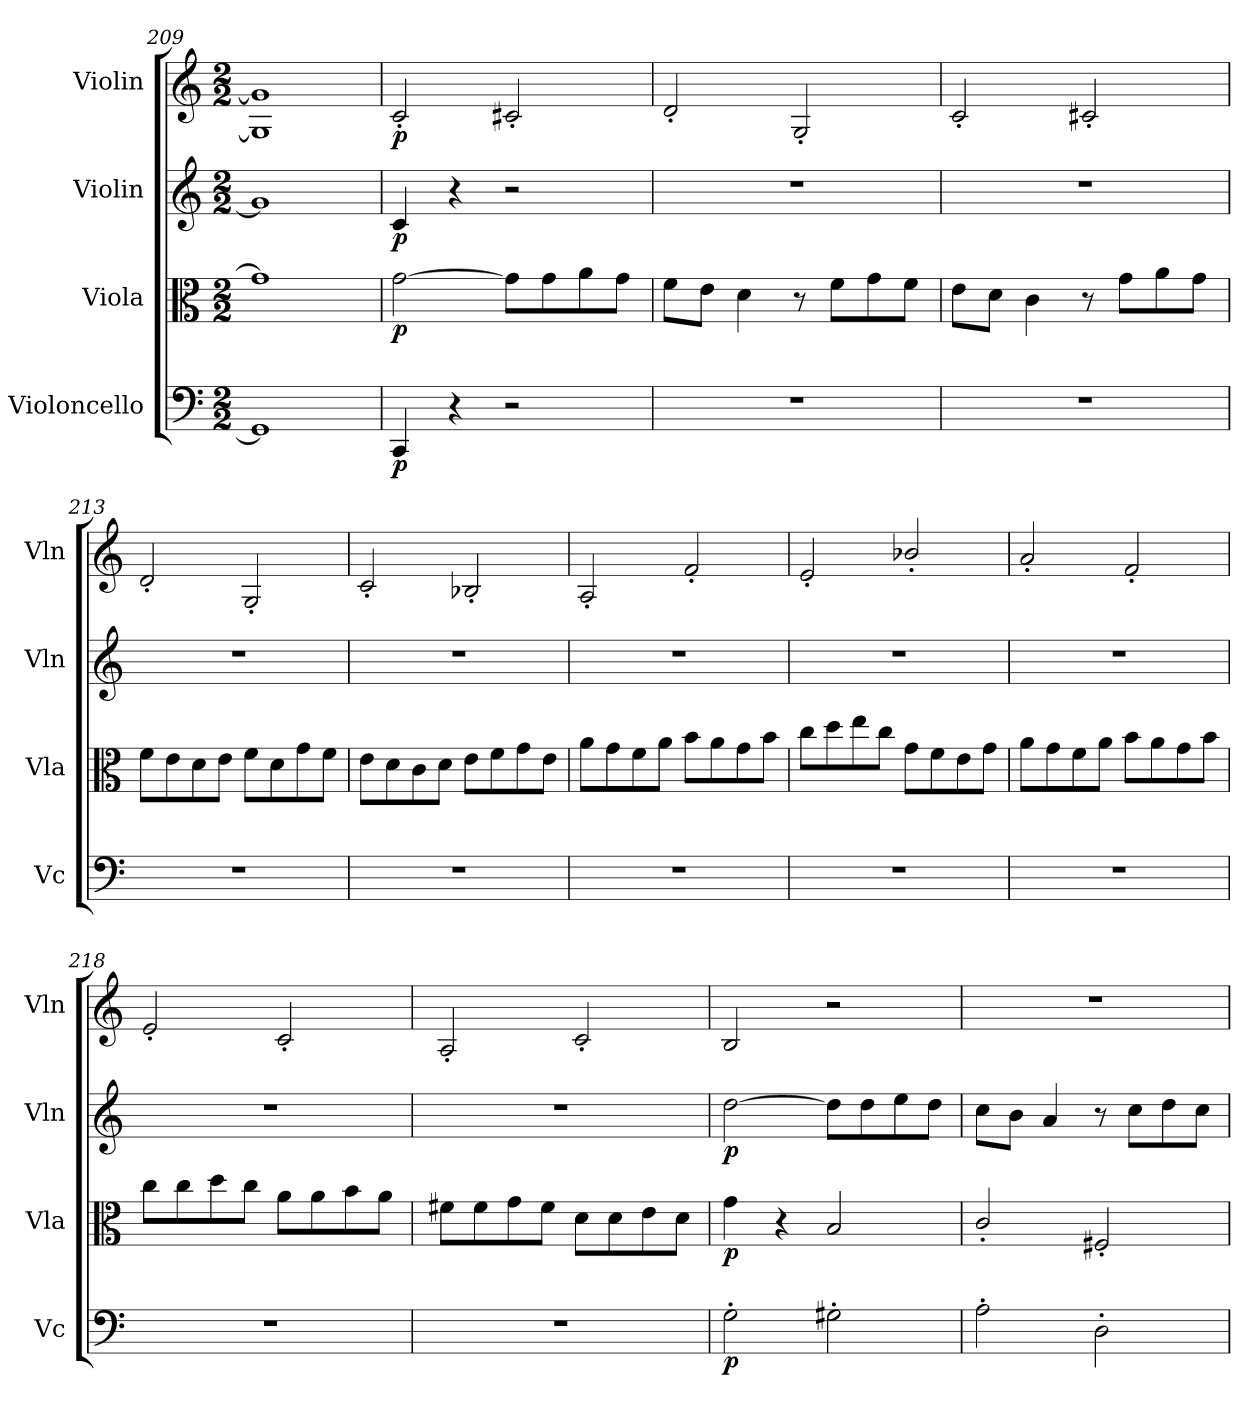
**kern	**dynam	**kern	**dynam	**kern	**dynam	**kern	**dynam
*part4	*part4	*part3	*part3	*part2	*part2	*part1	*part1
*staff4	*staff4	*staff3	*staff3	*staff2	*staff2	*staff1	*staff1
*I"Violoncello	*	*I"Viola	*	*I"Violin	*	*I"Violin	*
*I'Vc	*	*I'Vla	*	*I'Vln	*	*I'Vln	*
*clefF4	*	*clefC3	*	*clefG2	*	*clefG2	*
*k[]	*	*k[]	*	*k[]	*	*k[]	*
*C:	*	*C:	*	*C:	*	*C:	*
*M2/2	*	*M2/2	*	*M2/2	*	*M2/2	*
=209	=209	=209	=209	=209	=209	=209	=209
1GG]	.	1g]	.	1g]	.	1G] 1g]	.
=210	=210	=210	=210	=210	=210	=210	=210
4CC/	p	[2g\	p	4c/	p	2c'/	p
4r	.	.	.	4r	.	.	.
2r	.	8g\L]	.	2r	.	2c#X'/	.
.	.	8g\	.	.	.	.	.
.	.	8a\	.	.	.	.	.
.	.	8g\J	.	.	.	.	.
=211	=211	=211	=211	=211	=211	=211	=211
1r	.	8f\L	.	1r	.	2d'/	.
.	.	8e\J	.	.	.	.	.
.	.	4d\	.	.	.	.	.
.	.	8r	.	.	.	2G'/	.
.	.	8f\L	.	.	.	.	.
.	.	8g\	.	.	.	.	.
.	.	8f\J	.	.	.	.	.
=212	=212	=212	=212	=212	=212	=212	=212
1r	.	8e\L	.	1r	.	2c'/	.
.	.	8d\J	.	.	.	.	.
.	.	4c\	.	.	.	.	.
.	.	8r	.	.	.	2c#X'/	.
.	.	8g\L	.	.	.	.	.
.	.	8a\	.	.	.	.	.
.	.	8g\J	.	.	.	.	.
=213	=213	=213	=213	=213	=213	=213	=213
1r	.	8f\L	.	1r	.	2d'/	.
.	.	8e\	.	.	.	.	.
.	.	8d\	.	.	.	.	.
.	.	8e\J	.	.	.	.	.
.	.	8f\L	.	.	.	2G'/	.
.	.	8d\	.	.	.	.	.
.	.	8g\	.	.	.	.	.
.	.	8f\J	.	.	.	.	.
=214	=214	=214	=214	=214	=214	=214	=214
1r	.	8e\L	.	1r	.	2c'/	.
.	.	8d\	.	.	.	.	.
.	.	8c\	.	.	.	.	.
.	.	8d\J	.	.	.	.	.
.	.	8e\L	.	.	.	2B-X'/	.
.	.	8f\	.	.	.	.	.
.	.	8g\	.	.	.	.	.
.	.	8e\J	.	.	.	.	.
=215	=215	=215	=215	=215	=215	=215	=215
1r	.	8a\L	.	1r	.	2A'/	.
.	.	8g\	.	.	.	.	.
.	.	8f\	.	.	.	.	.
.	.	8a\J	.	.	.	.	.
.	.	8b\L	.	.	.	2f'/	.
.	.	8a\	.	.	.	.	.
.	.	8g\	.	.	.	.	.
.	.	8b\J	.	.	.	.	.
=216	=216	=216	=216	=216	=216	=216	=216
1r	.	8cc\L	.	1r	.	2e'/	.
.	.	8dd\	.	.	.	.	.
.	.	8ee\	.	.	.	.	.
.	.	8cc\J	.	.	.	.	.
.	.	8g\L	.	.	.	2b-X'/	.
.	.	8f\	.	.	.	.	.
.	.	8e\	.	.	.	.	.
.	.	8g\J	.	.	.	.	.
=217	=217	=217	=217	=217	=217	=217	=217
1r	.	8a\L	.	1r	.	2a'/	.
.	.	8g\	.	.	.	.	.
.	.	8f\	.	.	.	.	.
.	.	8a\J	.	.	.	.	.
.	.	8b\L	.	.	.	2f'/	.
.	.	8a\	.	.	.	.	.
.	.	8g\	.	.	.	.	.
.	.	8b\J	.	.	.	.	.
=218	=218	=218	=218	=218	=218	=218	=218
1r	.	8cc\L	.	1r	.	2e'/	.
.	.	8cc\	.	.	.	.	.
.	.	8dd\	.	.	.	.	.
.	.	8cc\J	.	.	.	.	.
.	.	8a\L	.	.	.	2c'/	.
.	.	8a\	.	.	.	.	.
.	.	8b\	.	.	.	.	.
.	.	8a\J	.	.	.	.	.
=219	=219	=219	=219	=219	=219	=219	=219
1r	.	8f#X\L	.	1r	.	2A'/	.
.	.	8f#\	.	.	.	.	.
.	.	8g\	.	.	.	.	.
.	.	8f#\J	.	.	.	.	.
.	.	8d\L	.	.	.	2c'/	.
.	.	8d\	.	.	.	.	.
.	.	8e\	.	.	.	.	.
.	.	8d\J	.	.	.	.	.
=220	=220	=220	=220	=220	=220	=220	=220
2G'\	p	4g\	p	[2dd\	p	2B/	.
.	.	4r	.	.	.	.	.
2G#X'\	.	2B/	.	8dd\L]	.	2r	.
.	.	.	.	8dd\	.	.	.
.	.	.	.	8ee\	.	.	.
.	.	.	.	8dd\J	.	.	.
=221	=221	=221	=221	=221	=221	=221	=221
2A'\	.	2c'/	.	8cc\L	.	1r	.
.	.	.	.	8b\J	.	.	.
.	.	.	.	4a/	.	.	.
2D'\	.	2F#X'/	.	8r	.	.	.
.	.	.	.	8cc\L	.	.	.
.	.	.	.	8dd\	.	.	.
.	.	.	.	8cc\J	.	.	.
=	=	=	=	=	=	=	=
*-	*-	*-	*-	*-	*-	*-	*-
